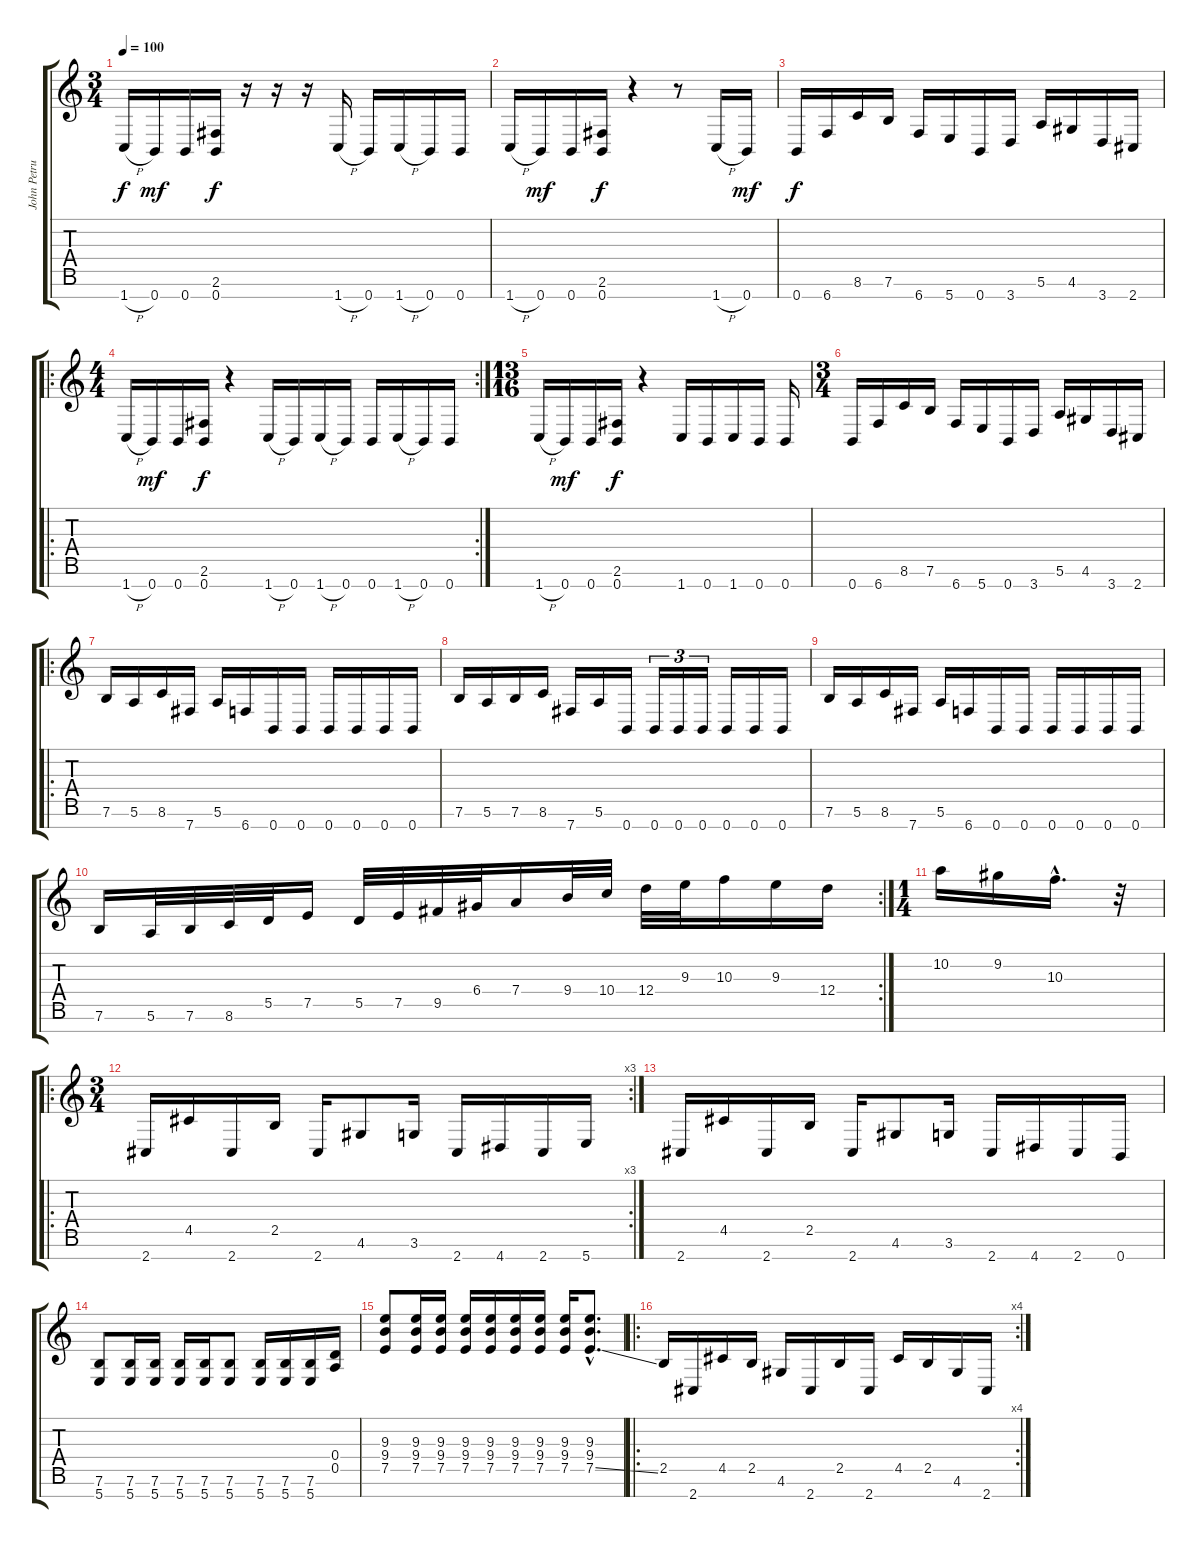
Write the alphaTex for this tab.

\track ("John Petrucci" "John Petru") {instrument distortionguitar}
\staff {score tabs}
\tuning (E4 B3 G3 D3 A2 E2 B1) {hide}
\ts (3 4)
\tempo 100
\clef g2
\ks c
1.7{h}.16{dy f} 0.7.16{dy mf} 0.7.16 (2.6 0.7).16{dy f} r.16 r.16 r.16 1.7{h}.16 0.7.16 1.7{h}.16 0.7.16 0.7.16 |
1.7{h}.16 0.7.16{dy mf} 0.7.16 (2.6 0.7).16{dy f} r.4 r.8 1.7{h}.16 0.7.16{dy mf} |
0.7.16{dy f} 6.7.16 8.6.16 7.6.16 6.7.16 5.7.16 0.7.16 3.7.16 5.6.16 4.6.16 3.7.16 2.7.16 |
\ro
\rc 2
\ts (4 4)
1.7{h}.16 0.7.16{dy mf} 0.7.16 (2.6 0.7).16{dy f} r.4 1.7{h}.16 0.7.16 1.7{h}.16 0.7.16 0.7.16 1.7{h}.16 0.7.16 0.7.16 |
\ts (13 16)
1.7{h}.16 0.7.16{dy mf} 0.7.16 (2.6 0.7).16{dy f} r.4 1.7.16 0.7.16 1.7.16 0.7.16 0.7.16 |
\ts (3 4)
0.7.16 6.7.16 8.6.16 7.6.16 6.7.16 5.7.16 0.7.16 3.7.16 5.6.16 4.6.16 3.7.16 2.7.16 |
\ro
7.6.16 5.6.16 8.6.16 7.7.16 5.6.16 6.7.16 0.7.16 0.7.16 0.7.16 0.7.16 0.7.16 0.7.16 |
7.6.16 5.6.16 7.6.16 8.6.16 7.7.16 5.6.16 0.7.16 0.7.16{tu (3 2)} 0.7.16{tu (3 2)} 0.7.16{tu (3 2)} 0.7.16 0.7.16 0.7.16 |
7.6.16 5.6.16 8.6.16 7.7.16 5.6.16 6.7.16 0.7.16 0.7.16 0.7.16 0.7.16 0.7.16 0.7.16 |
\rc 2
7.6.16 5.6.32 7.6.32 8.6.32 5.5.32 7.5.16 5.5.32 7.5.32 9.5.32 6.4.32 7.4.16 9.4.32 10.4.32 12.4.32 9.3.32 10.3.16 9.3.16 12.4.16 |
\ts (1 4)
10.2.16 9.2.16 10.3{hac}.16{d} r.32 |
\ro
\rc 3
\ts (3 4)
2.7.16 4.5.16 2.7.16 2.5.16 2.7.16 4.6.8 3.6.16 2.7.16 4.7.16 2.7.16 5.7.16 |
2.7.16 4.5.16 2.7.16 2.5.16 2.7.16 4.6.8 3.6.16 2.7.16 4.7.16 2.7.16 0.7.16 |
(7.6 5.7).8 (7.6 5.7).16 (7.6 5.7).16 (7.6 5.7).16 (7.6 5.7).16 (7.6 5.7).8 (7.6 5.7).16 (7.6 5.7).16 (7.6 5.7).16 (0.4 0.5).16 |
(9.3 9.4 7.5).8 (9.3 9.4 7.5).16 (9.3 9.4 7.5).16 (9.3 9.4 7.5).16 (9.3 9.4 7.5).16 (9.3 9.4 7.5).16 (9.3 9.4 7.5).16 (9.3 9.4 7.5).16 (9.3{hac} 9.4{hac} 7.5{ss hac}).8{d} |
\ro
\rc 4
2.5.16 2.7.16 4.5.16 2.5.16 4.6.16 2.7.16 2.5.16 2.7.16 4.5.16 2.5.16 4.6.16 2.7.16
